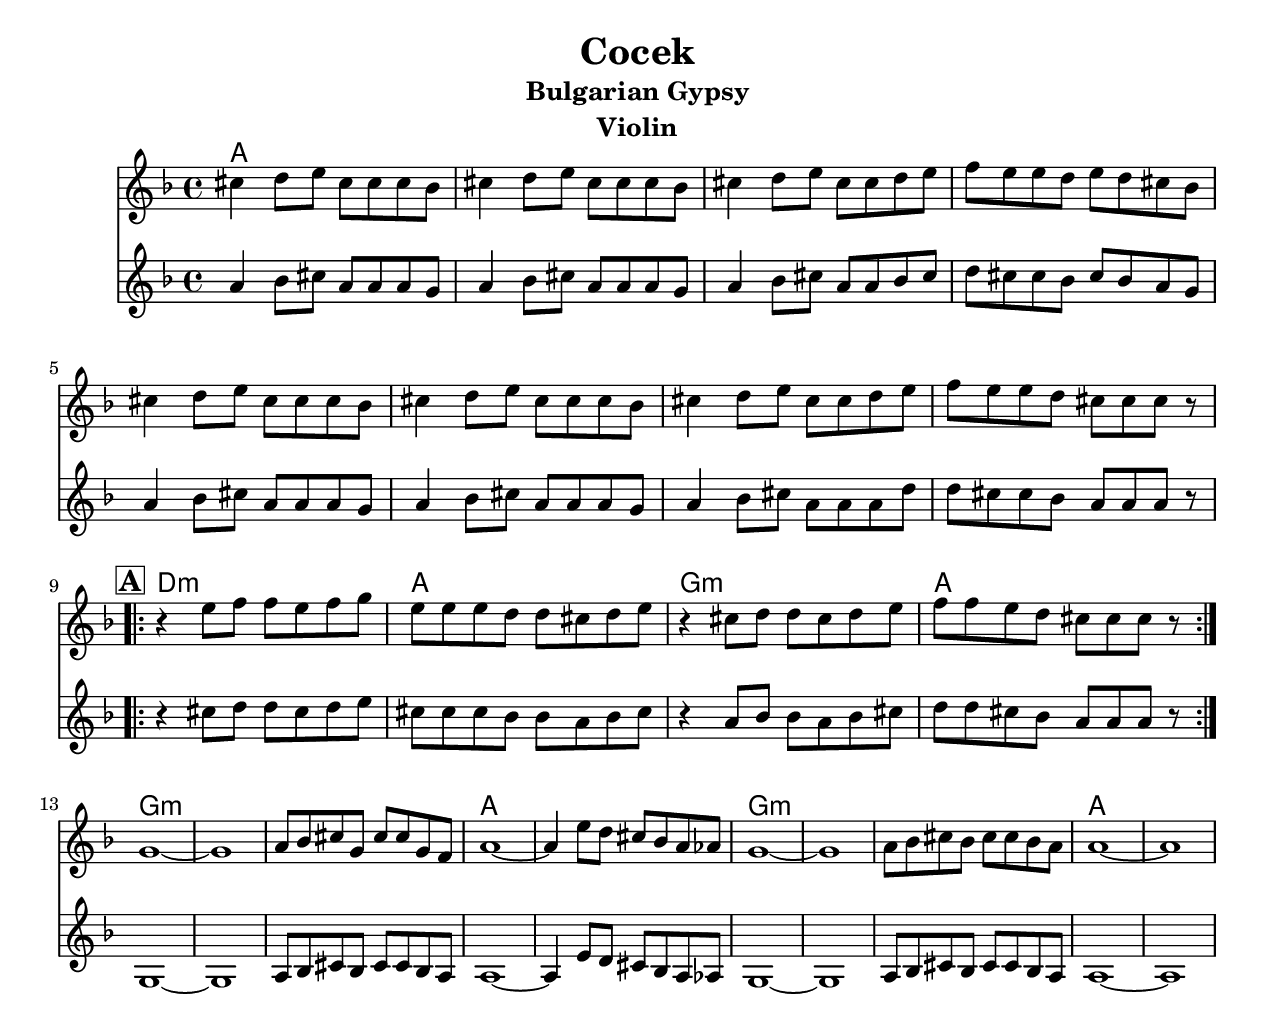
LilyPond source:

\version "2.24.0"
\include "english.ly"
%\pointAndClickOff

\paper{
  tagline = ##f
  print-all-headers = ##t
  #(set-paper-size "letter")
}
date = #(strftime "%d-%m-%Y" (localtime (current-time)))

%\markup{ \italic{ " Updated " \date  }  }

%\markup{ (Bottom Line) }
setup = \relative c''' {
  \clef treble

  \key d \minor
  \time 4/4
  \set Score.rehearsalMarkFormatter = #format-mark-box-alphabet
}

primas =  \relative c''{
  \clef treble
  \key d\minor
  \time 4/4
  \set Score.rehearsalMarkFormatter = #format-mark-box-alphabet

  cs4 d8 e cs cs cs bf
  cs4 d8 e cs cs cs bf
  cs4 d8 e cs cs d e
  f8 e e d e d cs bf|

  cs4 d8 e cs cs cs bf
  cs4 d8 e cs cs cs bf
  cs4 d8 e cs cs d e
  f8 e e d cs8 cs cs r
  \break

  \repeat volta 2{
  \mark \default
    r4   e8 f f e f g
    e8 e e d d cs d e
    r4 cs8 d d cs d e
    f8 f e d cs cs cs r|
    \break
  }
  g1 ~ 
  g1
  a8 bf cs g cs cs g f
  a1 ~

  a4 e'8 d cs bf a af
  g1 ~
  g1
  a8 bf cs bf cs cs bf a
  a1~
  a1

}

secund = \relative c'' {
  \clef treble

  \key d \minor
  \time 4/4
  \set Score.rehearsalMarkFormatter = #format-mark-box-alphabet
  %\partial 16*3 a16 d f   %lead in notes


  a4  bf8 cs a a a g
  a4  bf8 cs a a a g
  a4 bf8 cs a a bf cs
  d8 cs cs bf cs bf a g

  a4  bf8 cs a a a g
  a4 bf8 cs a a a g
  a4 bf8 cs a a a d
  d8 cs cs bf a a a r

  \repeat volta 2{
  \mark \default
    r4 cs8   d d cs d e
    cs8 cs cs bf bf a bf cs|
    r4 a8 bf bf a bf cs
    d8 d cs bf a a a r|

  }

  g,1 ~
  g1
  a8 bf cs bf cs cs bf a
  a1 ~

  a4 e'8 d cs bf a af
  g1 ~
  g1
  a8 bf cs bf cs cs bf a
  a1~
  a1

}
%************************Lyrics Block****************
%\addlyrics{ Doe a deer }

harmonies = \chordmode {
  a1*8
  d1:m
  a1
  g1:m
  a1
  %b
  g1*3:m

  a1*2
  g1*3:m

  a1
}

\score {
  <<
    \new ChordNames {
      \set chordChanges = ##f
      \harmonies
    }
    \new Staff \primas
    \new Staff  \secund
    %\new Staff \transpose c c' \secund
  >>
  \header{
    title= "Cocek"
instrument= "Violin"
    subtitle="Bulgarian Gypsy"
instrument= "Violin"
    arranger= ""
  }
  \midi{\tempo 4 = 120}
  \layout{indent = 1.0\cm}
}
